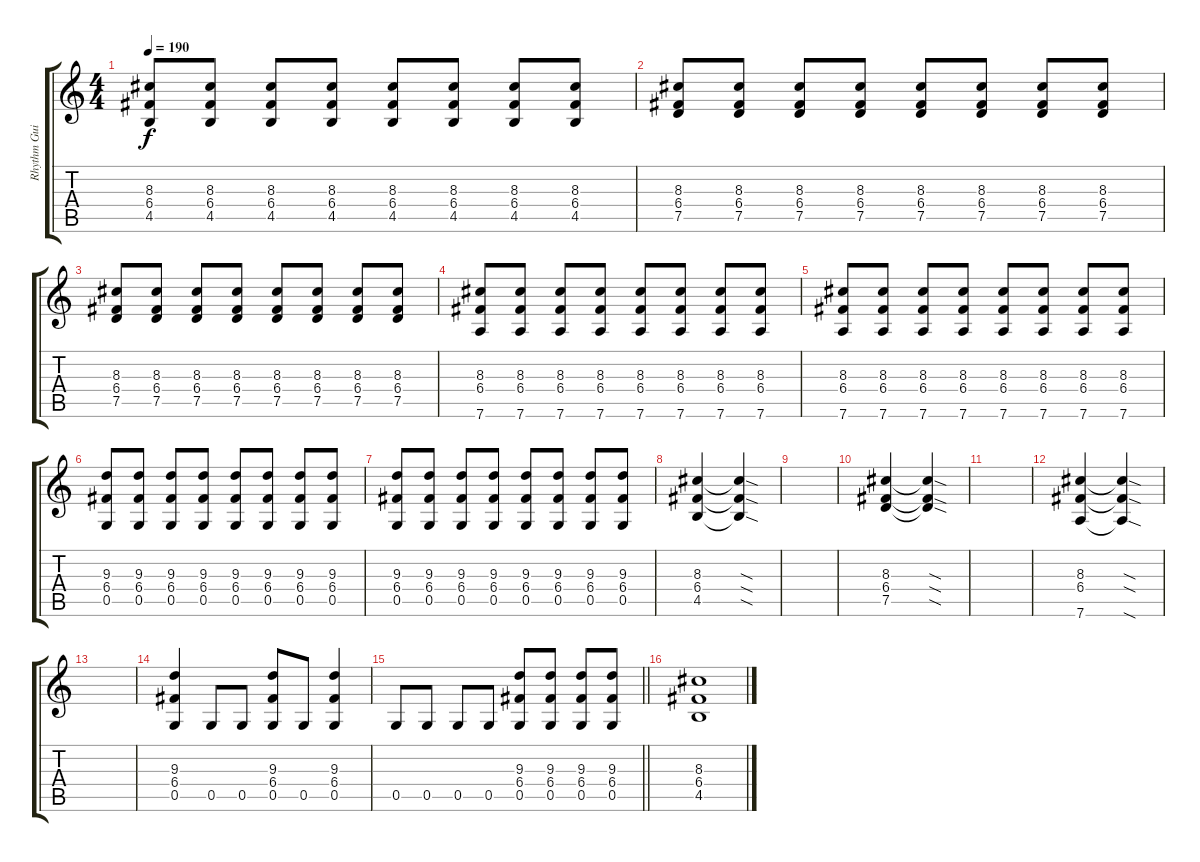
\track ("Rhythm Guitar" "Rhythm Gui") {instrument distortionguitar}
\staff {score tabs}
\tuning (D4 A3 F3 C3 G2 D2) {hide}
\ts (4 4)
\tempo 190
\clef g2
\ks c
(8.3 6.4 4.5).8{dy f} (8.3 6.4 4.5).8 (8.3 6.4 4.5).8 (8.3 6.4 4.5).8 (8.3 6.4 4.5).8 (8.3 6.4 4.5).8 (8.3 6.4 4.5).8 (8.3 6.4 4.5).8 |
(8.3 6.4 7.5).8 (8.3 6.4 7.5).8 (8.3 6.4 7.5).8 (8.3 6.4 7.5).8 (8.3 6.4 7.5).8 (8.3 6.4 7.5).8 (8.3 6.4 7.5).8 (8.3 6.4 7.5).8 |
(8.3 6.4 7.5).8 (8.3 6.4 7.5).8 (8.3 6.4 7.5).8 (8.3 6.4 7.5).8 (8.3 6.4 7.5).8 (8.3 6.4 7.5).8 (8.3 6.4 7.5).8 (8.3 6.4 7.5).8 |
(8.3 6.4 7.6).8 (8.3 6.4 7.6).8 (8.3 6.4 7.6).8 (8.3 6.4 7.6).8 (8.3 6.4 7.6).8 (8.3 6.4 7.6).8 (8.3 6.4 7.6).8 (8.3 6.4 7.6).8 |
(8.3 6.4 7.6).8 (8.3 6.4 7.6).8 (8.3 6.4 7.6).8 (8.3 6.4 7.6).8 (8.3 6.4 7.6).8 (8.3 6.4 7.6).8 (8.3 6.4 7.6).8 (8.3 6.4 7.6).8 |
(9.3 6.4 0.5).8 (9.3 6.4 0.5).8 (9.3 6.4 0.5).8 (9.3 6.4 0.5).8 (9.3 6.4 0.5).8 (9.3 6.4 0.5).8 (9.3 6.4 0.5).8 (9.3 6.4 0.5).8 |
(9.3 6.4 0.5).8 (9.3 6.4 0.5).8 (9.3 6.4 0.5).8 (9.3 6.4 0.5).8 (9.3 6.4 0.5).8 (9.3 6.4 0.5).8 (9.3 6.4 0.5).8 (9.3 6.4 0.5).8 |
(8.3 6.4 4.5).4 (8.3{sod t} 6.4{sod t} 4.5{sod t}).4 |
|
(8.3 6.4 7.5).4 (8.3{sod t} 6.4{sod t} 7.5{sod t}).4 |
|
(8.3 6.4 7.6).4 (8.3{sod t} 6.4{sod t} 7.6{sod t}).4 |
|
(9.3 6.4 0.5).4 0.5.8 0.5.8 (9.3 6.4 0.5).8 0.5.8 (9.3 6.4 0.5).4 |
\barLineRight lightlight
0.5.8 0.5.8 0.5.8 0.5.8 (9.3 6.4 0.5).8 (9.3 6.4 0.5).8 (9.3 6.4 0.5).8 (9.3 6.4 0.5).8 |
(8.3 6.4 4.5).1
